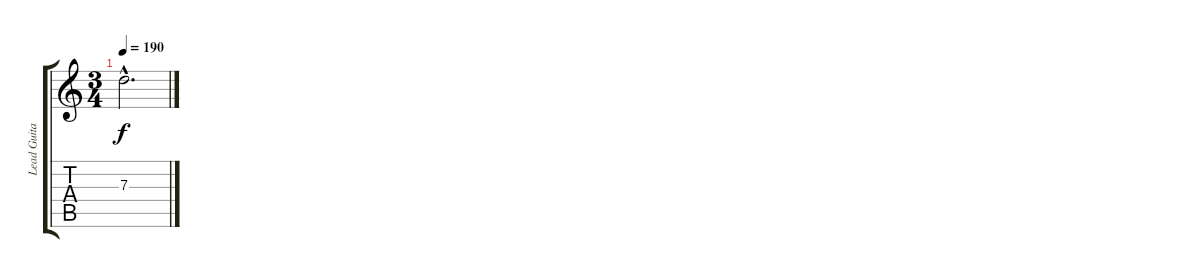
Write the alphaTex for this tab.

\track ("Lead Guitar" "Lead Guita") {instrument distortionguitar}
\staff {score tabs}
\tuning (E4 B3 G3 D3 A2 E2) {hide}
\ts (3 4)
\tempo 190
\clef g2
\ks c
7.3{hac t}.2{d dy f}
